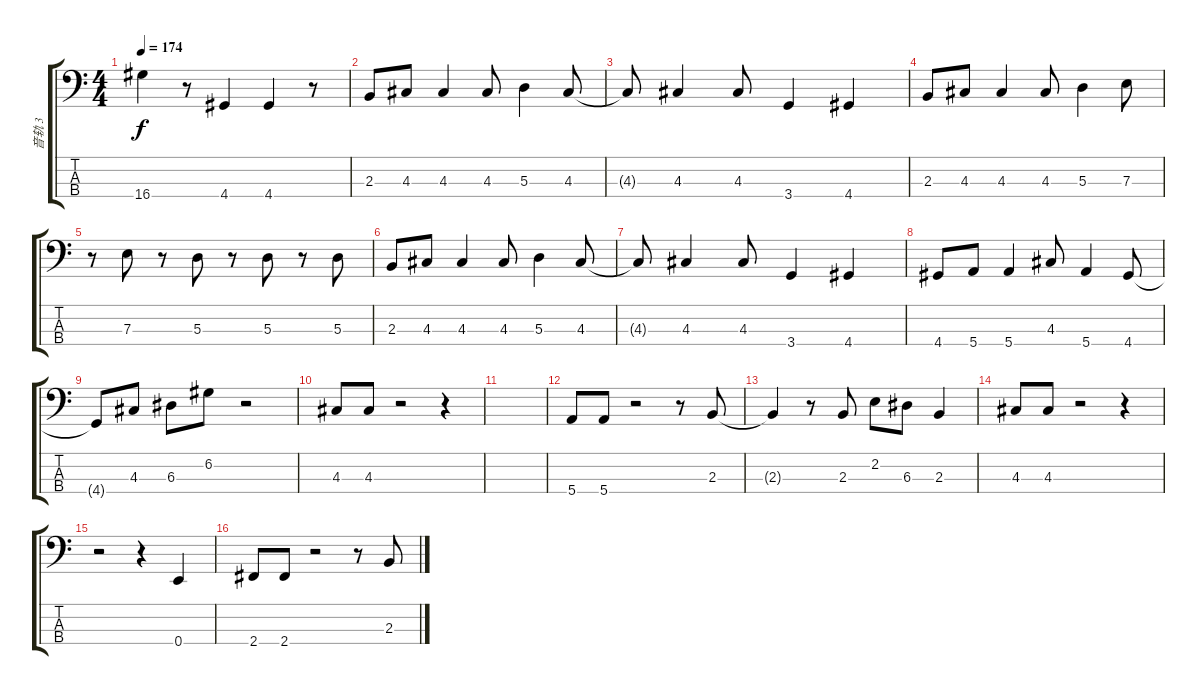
\track ("音轨 3" "音轨 3") {instrument electricbassfinger}
\staff {score tabs}
\tuning (G2 D2 A1 E1) {hide}
\ts (4 4)
\tempo 174
\clef f4
\ks c
16.4.4{dy f} r.8 4.4.4 4.4.4 r.8 |
2.3.8 4.3.8 4.3.4 4.3.8 5.3.4 4.3.8 |
4.3{t}.8 4.3.4 4.3.8 3.4.4 4.4.4 |
2.3.8 4.3.8 4.3.4 4.3.8 5.3.4 7.3.8 |
r.8 7.3.8 r.8 5.3.8 r.8 5.3.8 r.8 5.3.8 |
2.3.8 4.3.8 4.3.4 4.3.8 5.3.4 4.3.8 |
4.3{t}.8 4.3.4 4.3.8 3.4.4 4.4.4 |
4.4.8 5.4.8 5.4.4 4.3.8 5.4.4 4.4.8 |
4.4{t}.8 4.3.8 6.3.8 6.2.8 r.2 |
4.3.8 4.3.8 r.2 r.4 |
|
5.4.8 5.4.8 r.2 r.8 2.3.8 |
2.3{t}.4 r.8 2.3.8 2.2.8 6.3.8 2.3.4 |
4.3.8 4.3.8 r.2 r.4 |
r.2 r.4 0.4.4 |
2.4.8 2.4.8 r.2 r.8 2.3.8
